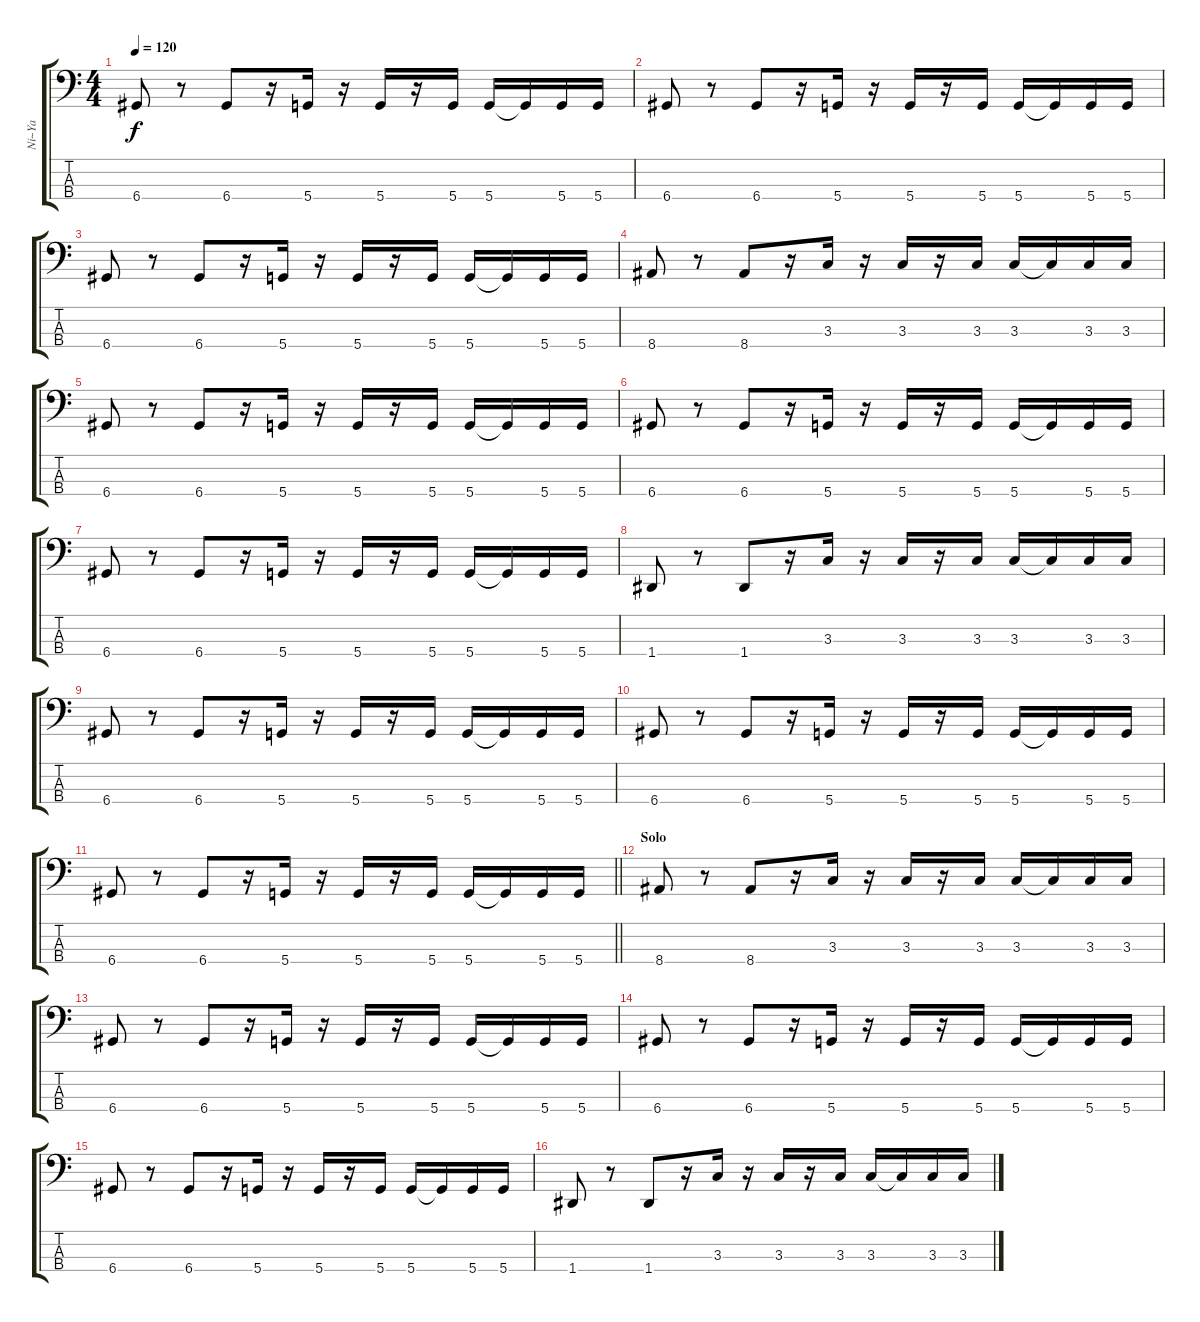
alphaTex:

\track ("Ni~Ya" "Ni~Ya") {instrument electricbassfinger}
\staff {score tabs}
\tuning (G2 D2 A1 D1) {hide}
\ts (4 4)
\tempo 120
\clef f4
\ks c
6.4.8{dy f} r.8 6.4.8 r.16 5.4.16 r.16 5.4.16 r.16 5.4.16 5.4.16 5.4{t}.16 5.4.16 5.4.16 |
6.4.8 r.8 6.4.8 r.16 5.4.16 r.16 5.4.16 r.16 5.4.16 5.4.16 5.4{t}.16 5.4.16 5.4.16 |
6.4.8 r.8 6.4.8 r.16 5.4.16 r.16 5.4.16 r.16 5.4.16 5.4.16 5.4{t}.16 5.4.16 5.4.16 |
8.4.8 r.8 8.4.8 r.16 3.3.16 r.16 3.3.16 r.16 3.3.16 3.3.16 3.3{t}.16 3.3.16 3.3.16 |
6.4.8 r.8 6.4.8 r.16 5.4.16 r.16 5.4.16 r.16 5.4.16 5.4.16 5.4{t}.16 5.4.16 5.4.16 |
6.4.8 r.8 6.4.8 r.16 5.4.16 r.16 5.4.16 r.16 5.4.16 5.4.16 5.4{t}.16 5.4.16 5.4.16 |
6.4.8 r.8 6.4.8 r.16 5.4.16 r.16 5.4.16 r.16 5.4.16 5.4.16 5.4{t}.16 5.4.16 5.4.16 |
1.4.8 r.8 1.4.8 r.16 3.3.16 r.16 3.3.16 r.16 3.3.16 3.3.16 3.3{t}.16 3.3.16 3.3.16 |
6.4.8 r.8 6.4.8 r.16 5.4.16 r.16 5.4.16 r.16 5.4.16 5.4.16 5.4{t}.16 5.4.16 5.4.16 |
6.4.8 r.8 6.4.8 r.16 5.4.16 r.16 5.4.16 r.16 5.4.16 5.4.16 5.4{t}.16 5.4.16 5.4.16 |
\barLineRight lightlight
6.4.8 r.8 6.4.8 r.16 5.4.16 r.16 5.4.16 r.16 5.4.16 5.4.16 5.4{t}.16 5.4.16 5.4.16 |
\section ("" "Solo")
8.4.8 r.8 8.4.8 r.16 3.3.16 r.16 3.3.16 r.16 3.3.16 3.3.16 3.3{t}.16 3.3.16 3.3.16 |
6.4.8 r.8 6.4.8 r.16 5.4.16 r.16 5.4.16 r.16 5.4.16 5.4.16 5.4{t}.16 5.4.16 5.4.16 |
6.4.8 r.8 6.4.8 r.16 5.4.16 r.16 5.4.16 r.16 5.4.16 5.4.16 5.4{t}.16 5.4.16 5.4.16 |
6.4.8 r.8 6.4.8 r.16 5.4.16 r.16 5.4.16 r.16 5.4.16 5.4.16 5.4{t}.16 5.4.16 5.4.16 |
1.4.8 r.8 1.4.8 r.16 3.3.16 r.16 3.3.16 r.16 3.3.16 3.3.16 3.3{t}.16 3.3.16 3.3.16
